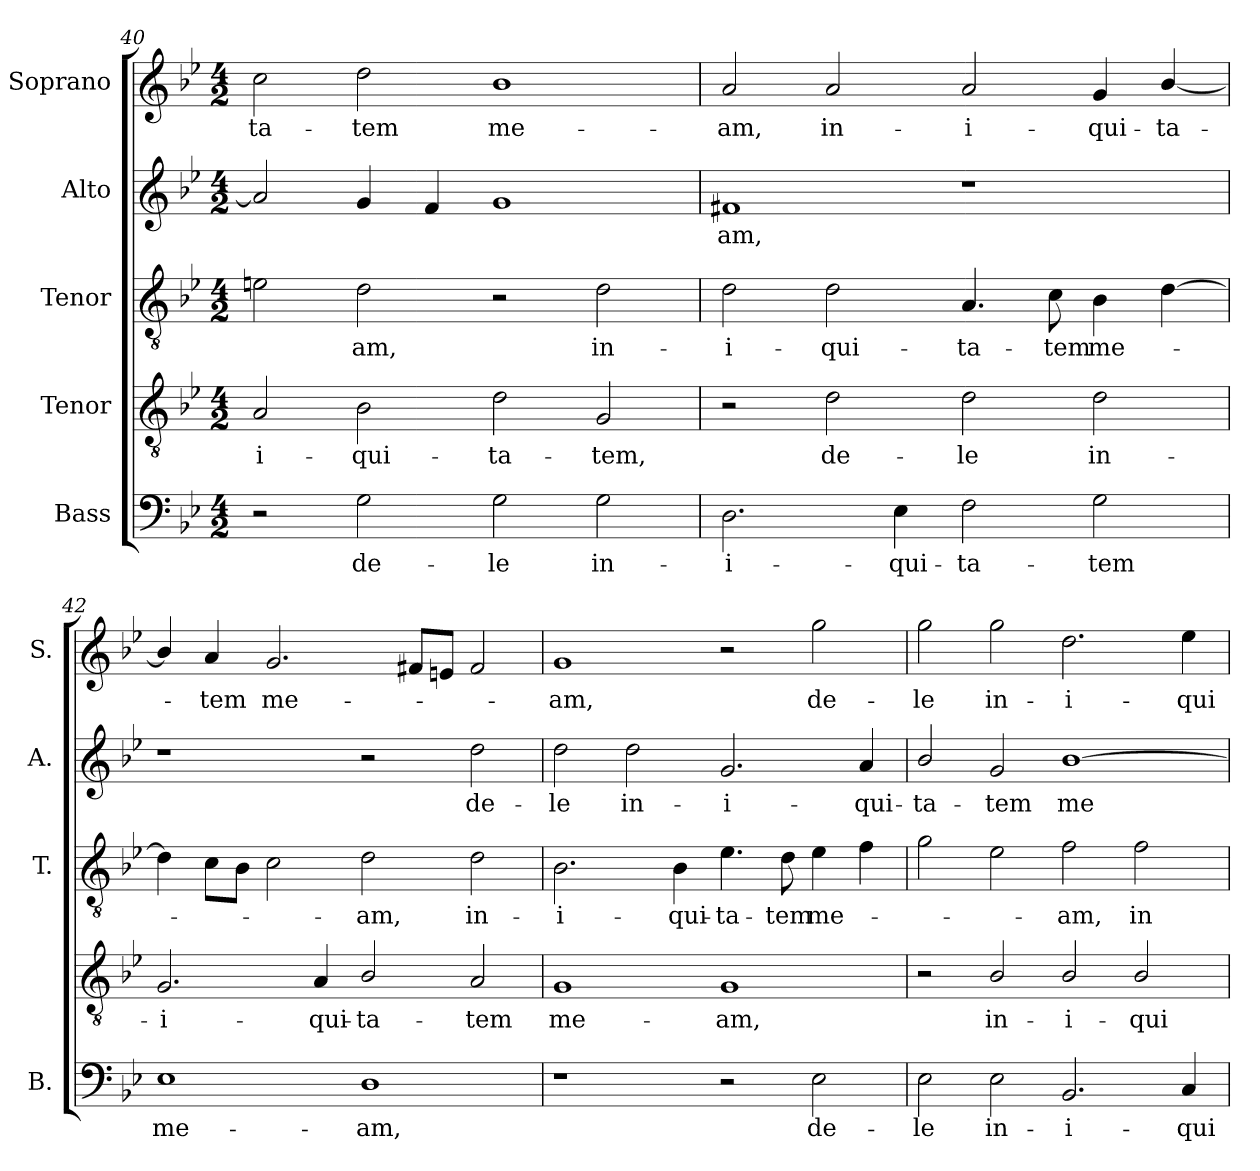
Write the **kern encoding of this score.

**kern	**text	**kern	**text	**kern	**text	**kern	**text	**kern	**text
*part5	*part5	*part4	*part4	*part3	*part3	*part2	*part2	*part1	*part1
*staff5	*staff5	*staff4	*staff4	*staff3	*staff3	*staff2	*staff2	*staff1	*staff1
*I"Bass	*	*I"Tenor	*	*I"Tenor	*	*I"Alto	*	*I"Soprano	*
*I'B.	*	*	*	*I'T.	*	*I'A.	*	*I'S.	*
*clefF4	*	*clefGv2	*	*clefGv2	*	*clefG2	*	*clefG2	*
*	*	*ITrd7c12	*	*ITrd7c12	*	*	*	*	*
*k[b-e-]	*	*k[b-e-]	*	*k[b-e-]	*	*k[b-e-]	*	*k[b-e-]	*
*B-:	*	*B-:	*	*B-:	*	*B-:	*	*B-:	*
*M4/2	*	*M4/2	*	*M4/2	*	*M4/2	*	*M4/2	*
=40	=40	=40	=40	=40	=40	=40	=40	=40	=40
!	!	!	!LO:LY:b:color=#000000	!	!	!	!	!	!
!	!	!	!	!	!	!	!	!	!LO:LY:b:color=#000000
2r	.	2AAi/	-i-	2Eni\	.	2ai/]	.	2cci\	-ta-
!	!LO:LY:b:color=#000000	!	!	!	!	!	!	!	!
!	!	!	!LO:LY:b:color=#000000	!	!	!	!	!	!
!	!	!	!	!	!LO:LY:b:color=#000000	!	!	!	!
!	!	!	!	!	!	!	!	!	!LO:LY:b:color=#000000
2Gi\	de-	2BB-i\	-qui-	2Di\	-am,	4gi/	.	2ddi\	-tem
.	.	.	.	.	.	4fi/	.	.	.
!	!LO:LY:b:color=#000000	!	!	!	!	!	!	!	!
!	!	!	!LO:LY:b:color=#000000	!	!	!	!	!	!
!	!	!	!	!	!	!	!	!	!LO:LY:b:color=#000000
2Gi\	-le	2Di\	-ta-	2r	.	1gi	.	1b-i	me-
!	!LO:LY:b:color=#000000	!	!	!	!	!	!	!	!
!	!	!	!LO:LY:b:color=#000000	!	!	!	!	!	!
!	!	!	!	!	!LO:LY:b:color=#000000	!	!	!	!
2Gi\	in-	2GGi/	-tem,	2Di\	in-	.	.	.	.
!!LO:LB:g=z
=41	=41	=41	=41	=41	=41	=41	=41	=41	=41
!	!LO:LY:b:color=#000000	!	!	!	!	!	!	!	!
!	!	!	!	!	!LO:LY:b:color=#000000	!	!	!	!
!	!	!	!	!	!	!	!LO:LY:b:color=#000000	!	!
!	!	!	!	!	!	!	!	!	!LO:LY:b:color=#000000
2.Di\	-i-	2r	.	2Di\	-i-	1f#Xi	-am,	2ai/	-am,
!	!	!	!LO:LY:b:color=#000000	!	!	!	!	!	!
!	!	!	!	!	!LO:LY:b:color=#000000	!	!	!	!
!	!	!	!	!	!	!	!	!	!LO:LY:b:color=#000000
.	.	2Di\	de-	2Di\	-qui-	.	.	2ai/	in-
!	!LO:LY:b:color=#000000	!	!	!	!	!	!	!	!
4E-i\	-qui-	.	.	.	.	.	.	.	.
!	!LO:LY:b:color=#000000	!	!	!	!	!	!	!	!
!	!	!	!LO:LY:b:color=#000000	!	!	!	!	!	!
!	!	!	!	!	!LO:LY:b:color=#000000	!	!	!	!
!	!	!	!	!	!	!	!	!	!LO:LY:b:color=#000000
2Fi\	-ta-	2Di\	-le	4.AAi/	-ta-	1r	.	2ai/	-i-
!	!	!	!	!	!LO:LY:b:color=#000000	!	!	!	!
.	.	.	.	8Ci\	-tem	.	.	.	.
!	!LO:LY:b:color=#000000	!	!	!	!	!	!	!	!
!	!	!	!LO:LY:b:color=#000000	!	!	!	!	!	!
!	!	!	!	!	!LO:LY:b:color=#000000	!	!	!	!
!	!	!	!	!	!	!	!	!	!LO:LY:b:color=#000000
2Gi\	-tem	2Di\	in-	4BB-i\	me-	.	.	4gi/	-qui-
!	!	!	!	!	!	!	!	!	!LO:LY:b:color=#000000
.	.	.	.	[4Di\	.	.	.	[4b-i/	-ta-
=42	=42	=42	=42	=42	=42	=42	=42	=42	=42
!	!LO:LY:b:color=#000000	!	!	!	!	!	!	!	!
!	!	!	!LO:LY:b:color=#000000	!	!	!	!	!	!
1E-i	me-	2.GGi/	-i-	4Di\]	.	1r	.	4b-i/]	.
!	!	!	!	!	!	!	!	!	!LO:LY:b:color=#000000
.	.	.	.	8Ci\L	.	.	.	4ai/	-tem
.	.	.	.	8BB-i\J	.	.	.	.	.
!	!	!	!	!	!	!	!	!	!LO:LY:b:color=#000000
.	.	.	.	2Ci\	.	.	.	2.gi/	me-
!	!	!	!LO:LY:b:color=#000000	!	!	!	!	!	!
.	.	4AAi/	-qui-	.	.	.	.	.	.
!	!LO:LY:b:color=#000000	!	!	!	!	!	!	!	!
!	!	!	!LO:LY:b:color=#000000	!	!	!	!	!	!
!	!	!	!	!	!LO:LY:b:color=#000000	!	!	!	!
1Di	-am,	2BB-i/	-ta-	2Di\	-am,	2r	.	.	.
.	.	.	.	.	.	.	.	8f#Xi/L	.
.	.	.	.	.	.	.	.	8eni/J	.
!	!	!	!LO:LY:b:color=#000000	!	!	!	!	!	!
!	!	!	!	!	!LO:LY:b:color=#000000	!	!	!	!
!	!	!	!	!	!	!	!LO:LY:b:color=#000000	!	!
.	.	2AAi/	-tem	2Di\	in-	2ddi\	de-	2f#i/	.
=43	=43	=43	=43	=43	=43	=43	=43	=43	=43
!	!	!	!LO:LY:b:color=#000000	!	!	!	!	!	!
!	!	!	!	!	!LO:LY:b:color=#000000	!	!	!	!
!	!	!	!	!	!	!	!LO:LY:b:color=#000000	!	!
!	!	!	!	!	!	!	!	!	!LO:LY:b:color=#000000
1r	.	1GGi	me-	2.BB-i\	-i-	2ddi\	-le	1gi	-am,
!	!	!	!	!	!	!	!LO:LY:b:color=#000000	!	!
.	.	.	.	.	.	2ddi\	in-	.	.
!	!	!	!	!	!LO:LY:b:color=#000000	!	!	!	!
.	.	.	.	4BB-i\	-qui-	.	.	.	.
!	!	!	!LO:LY:b:color=#000000	!	!	!	!	!	!
!	!	!	!	!	!LO:LY:b:color=#000000	!	!	!	!
!	!	!	!	!	!	!	!LO:LY:b:color=#000000	!	!
2r	.	1GGi	-am,	4.E-i\	-ta-	2.gi/	-i-	2r	.
!	!	!	!	!	!LO:LY:b:color=#000000	!	!	!	!
.	.	.	.	8Di\	-tem	.	.	.	.
!	!LO:LY:b:color=#000000	!	!	!	!	!	!	!	!
!	!	!	!	!	!LO:LY:b:color=#000000	!	!	!	!
!	!	!	!	!	!	!	!	!	!LO:LY:b:color=#000000
2E-i\	de-	.	.	4E-i\	me-	.	.	2ggi\	de-
!	!	!	!	!	!	!	!LO:LY:b:color=#000000	!	!
.	.	.	.	4Fi\	.	4ai/	-qui-	.	.
=44	=44	=44	=44	=44	=44	=44	=44	=44	=44
!	!LO:LY:b:color=#000000	!	!	!	!	!	!	!	!
!	!	!	!	!	!	!	!LO:LY:b:color=#000000	!	!
!	!	!	!	!	!	!	!	!	!LO:LY:b:color=#000000
2E-i\	-le	2r	.	2Gi\	.	2b-i/	-ta-	2ggi\	-le
!	!LO:LY:b:color=#000000	!	!	!	!	!	!	!	!
!	!	!	!LO:LY:b:color=#000000	!	!	!	!	!	!
!	!	!	!	!	!	!	!LO:LY:b:color=#000000	!	!
!	!	!	!	!	!	!	!	!	!LO:LY:b:color=#000000
2E-i\	in-	2BB-i/	in-	2E-i\	.	2gi/	-tem	2ggi\	in-
!	!LO:LY:b:color=#000000	!	!	!	!	!	!	!	!
!	!	!	!LO:LY:b:color=#000000	!	!	!	!	!	!
!	!	!	!	!	!LO:LY:b:color=#000000	!	!	!	!
!	!	!	!	!	!	!	!LO:LY:b:color=#000000	!	!
!	!	!	!	!	!	!	!	!	!LO:LY:b:color=#000000
2.BB-i/	-i-	2BB-i/	-i-	2Fi\	-am,	[1b-i	me-	2.ddi\	-i-
!	!	!	!LO:LY:b:color=#000000	!	!	!	!	!	!
!	!	!	!	!	!LO:LY:b:color=#000000	!	!	!	!
.	.	2BB-i/	-qui-	2Fi\	in-	.	.	.	.
!	!LO:LY:b:color=#000000	!	!	!	!	!	!	!	!
!	!	!	!	!	!	!	!	!	!LO:LY:b:color=#000000
4Ci/	-qui-	.	.	.	.	.	.	4ee-i\	-qui-
=	=	=	=	=	=	=	=	=	=
*-	*-	*-	*-	*-	*-	*-	*-	*-	*-
